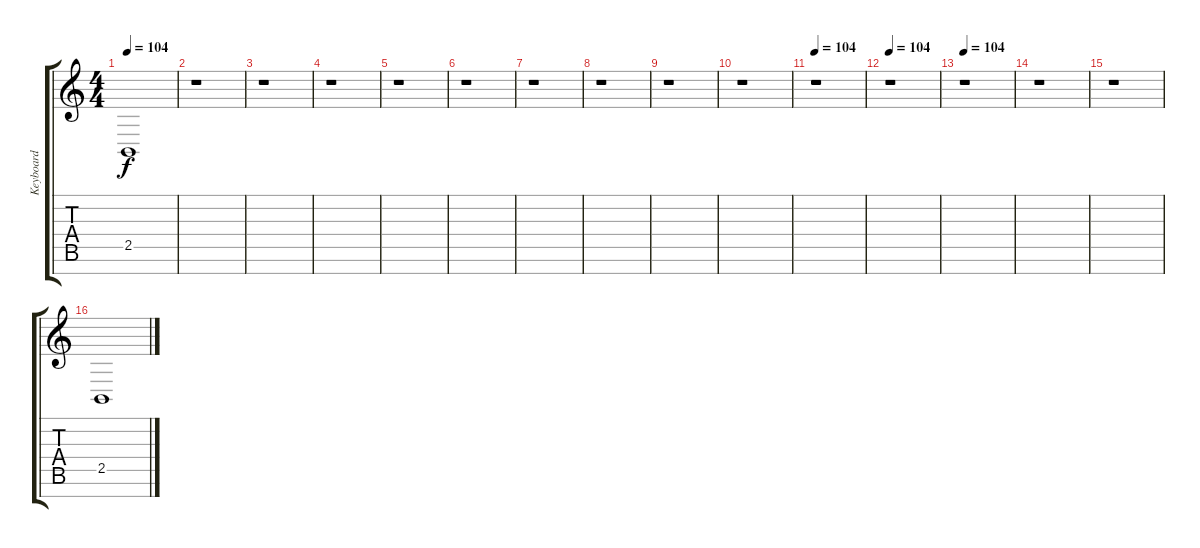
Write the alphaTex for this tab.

\track ("Keyboard" "Keyboard") {instrument pad2warm}
\staff {score tabs}
\tuning (E4 B3 G3 D3 A2 E2 B1) {hide}
\ts (4 4)
\tempo 104
\clef g2
\ks c
2.5{t}.1{dy f} |
r.1{volume 8} |
r.1 |
r.1 |
r.1 |
r.1 |
r.1 |
r.1 |
r.1 |
r.1 |
\tempo 104
r.1 |
\tempo 104
r.1 |
\tempo 104
r.1 |
r.1 |
r.1 |
2.5.1{volume 10}
